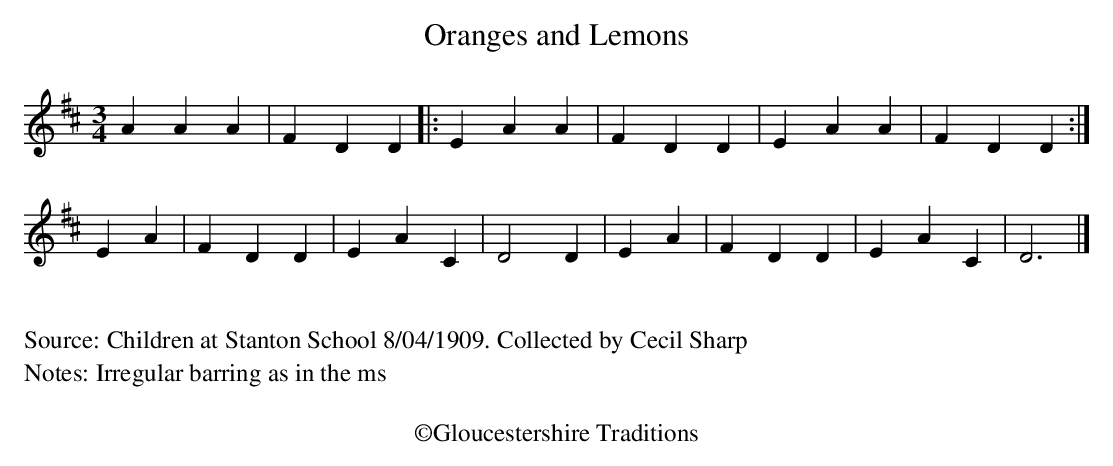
X:1
T: Oranges and Lemons
M: 3/4
L: 1/4
K: D
AAA | FDD |: EAA | FDD | EAA |\
FDD :|
  EA | FDD | EAC | D2D | \
EA | FDD | EAC | D3 |]
W:
